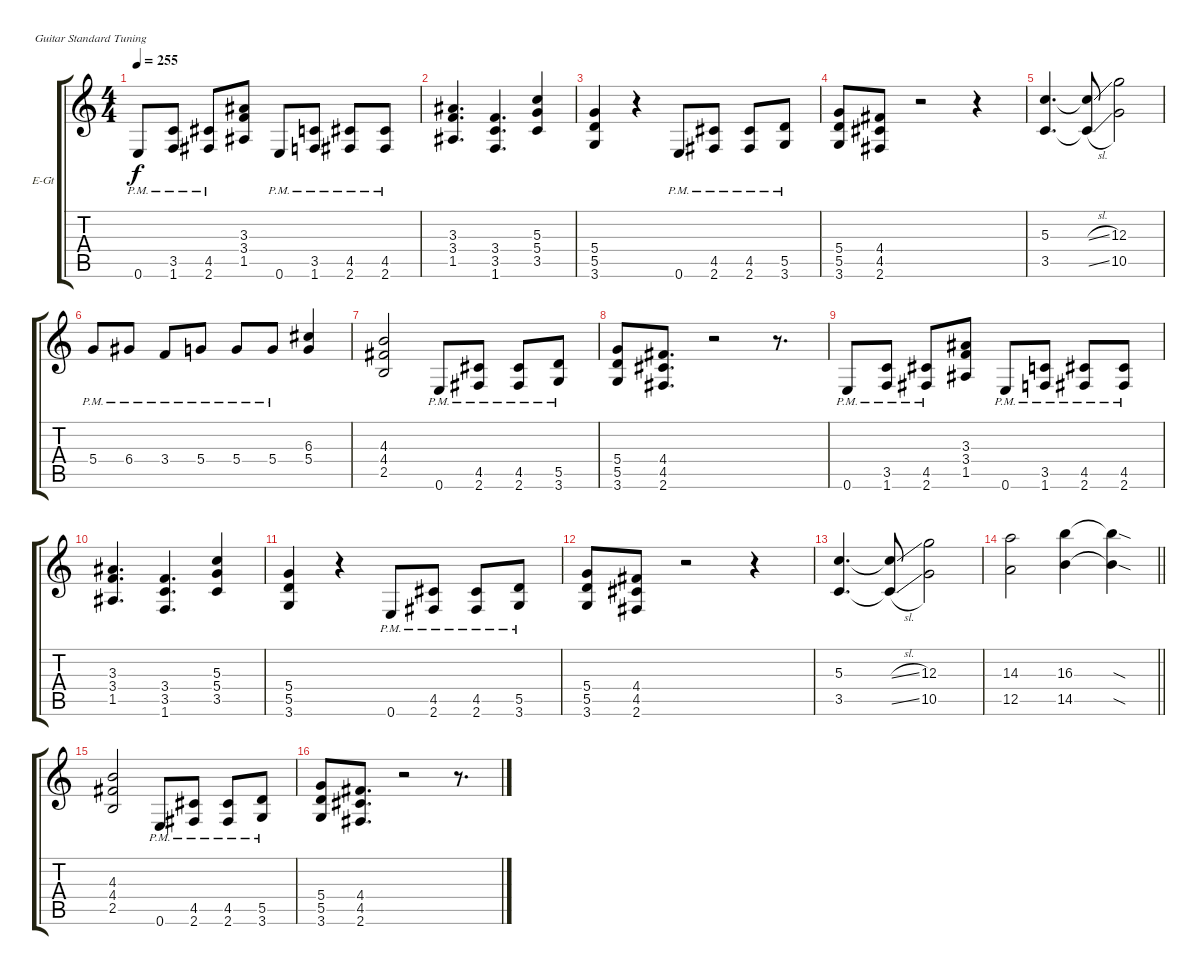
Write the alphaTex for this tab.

\bracketExtendMode groupsimilarinstruments
\firstSystemTrackNameOrientation horizontal
\otherSystemsTrackNameOrientation horizontal
\track ("Gtr. 1 - Paul" "E-Gt") {instrument distortionguitar}
\staff {score tabs}
\tuning (E4 B3 G3 D3 A2 E2)
\ts (4 4)
\tempo 255
\clef g2
\ks c
0.6{pm}.8{dy f} (3.5{pm} 1.6{pm}).8 (4.5{pm} 2.6{pm}).8 (3.3 3.4 1.5).8 0.6{pm}.8 (3.5{pm} 1.6{pm}).8 (4.5{pm} 2.6{pm}).8 (4.5{pm} 2.6{pm}).8 |
(3.3 3.4 1.5).4{d} (3.4 3.5 1.6).4{d} (5.3 5.4 3.5).4 |
(5.4 5.5 3.6).4 r.4 0.6{pm}.8 (4.5{pm} 2.6{pm}).8 (4.5{pm} 2.6{pm}).8 (5.5{pm} 3.6{pm}).8 |
(5.4 5.5 3.6).8 (4.4 4.5 2.6).8 r.2 r.4 |
(3.5 5.3).4{d} (5.3{sl t} 3.5{sl t}).8 (10.5 12.3).2 |
5.4{pm}.8 6.4{pm}.8 3.4{pm}.8 5.4{pm}.8 5.4{pm}.8 5.4{pm}.8 (6.3 5.4).4 |
(4.3 4.4 2.5).2 0.6{pm}.8 (4.5{pm} 2.6{pm}).8 (4.5{pm} 2.6{pm}).8 (5.5{pm} 3.6{pm}).8 |
(5.4 5.5 3.6).8 (4.4 4.5 2.6).8{d} r.2 r.8{d} |
0.6{pm}.8 (3.5{pm} 1.6{pm}).8 (4.5{pm} 2.6{pm}).8 (3.3 3.4 1.5).8 0.6{pm}.8 (3.5{pm} 1.6{pm}).8 (4.5{pm} 2.6{pm}).8 (4.5{pm} 2.6{pm}).8 |
(3.3 3.4 1.5).4{d} (3.4 3.5 1.6).4{d} (5.3 5.4 3.5).4 |
(5.4 5.5 3.6).4 r.4 0.6{pm}.8 (4.5{pm} 2.6{pm}).8 (4.5{pm} 2.6{pm}).8 (5.5{pm} 3.6{pm}).8 |
(5.4 5.5 3.6).8 (4.4 4.5 2.6).8 r.2 r.4 |
(3.5 5.3).4{d} (5.3{sl t} 3.5{sl t}).8 (10.5 12.3).2 |
\barLineRight lightlight
(12.5 14.3).2 (16.3 14.5).4 (14.5{sod t} 16.3{sod t}).4 |
(4.3 4.4 2.5).2 0.6{pm}.8 (4.5{pm} 2.6{pm}).8 (4.5{pm} 2.6{pm}).8 (5.5{pm} 3.6{pm}).8 |
(5.4 5.5 3.6).8 (4.4 4.5 2.6).8{d} r.2 r.8{d}
